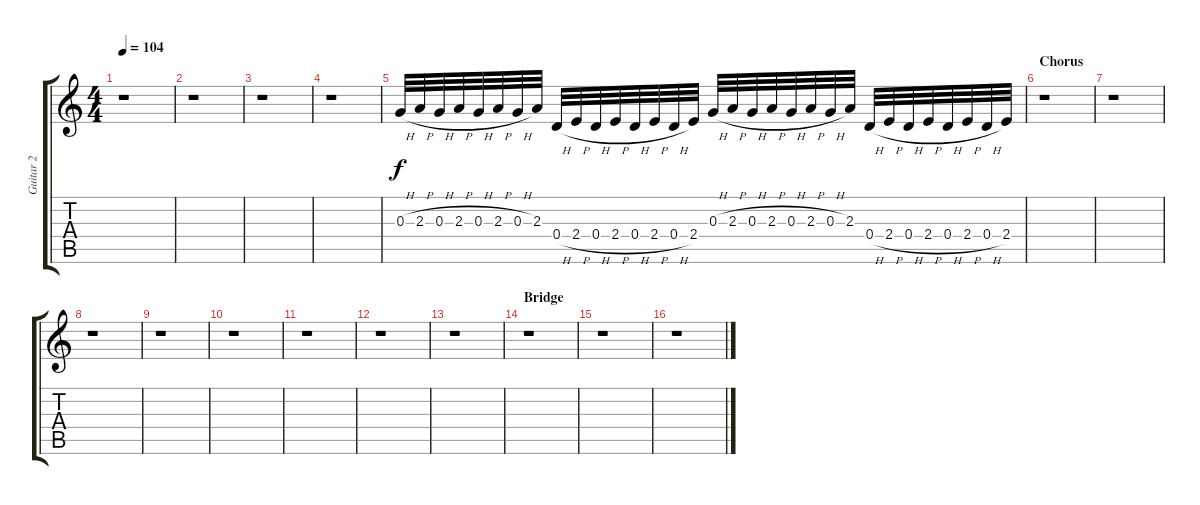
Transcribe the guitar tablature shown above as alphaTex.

\track ("Guitar 2" "Guitar 2") {instrument distortionguitar}
\staff {score tabs}
\tuning (E4 B3 G3 D3 A2 E2) {hide}
\ts (4 4)
\tempo 104
\clef g2
\ks c
r.1{dy f} |
r.1 |
r.1 |
r.1 |
0.3{h}.32 2.3{h}.32 0.3{h}.32 2.3{h}.32 0.3{h}.32 2.3{h}.32 0.3{h}.32 2.3.32 0.4{h}.32 2.4{h}.32 0.4{h}.32 2.4{h}.32 0.4{h}.32 2.4{h}.32 0.4{h}.32 2.4.32 0.3{h}.32 2.3{h}.32 0.3{h}.32 2.3{h}.32 0.3{h}.32 2.3{h}.32 0.3{h}.32 2.3.32 0.4{h}.32 2.4{h}.32 0.4{h}.32 2.4{h}.32 0.4{h}.32 2.4{h}.32 0.4{h}.32 2.4.32 |
\section ("" "Chorus")
r.1 |
r.1 |
r.1 |
r.1 |
r.1 |
r.1 |
r.1 |
r.1 |
\section ("" "Bridge")
r.1 |
r.1 |
r.1
